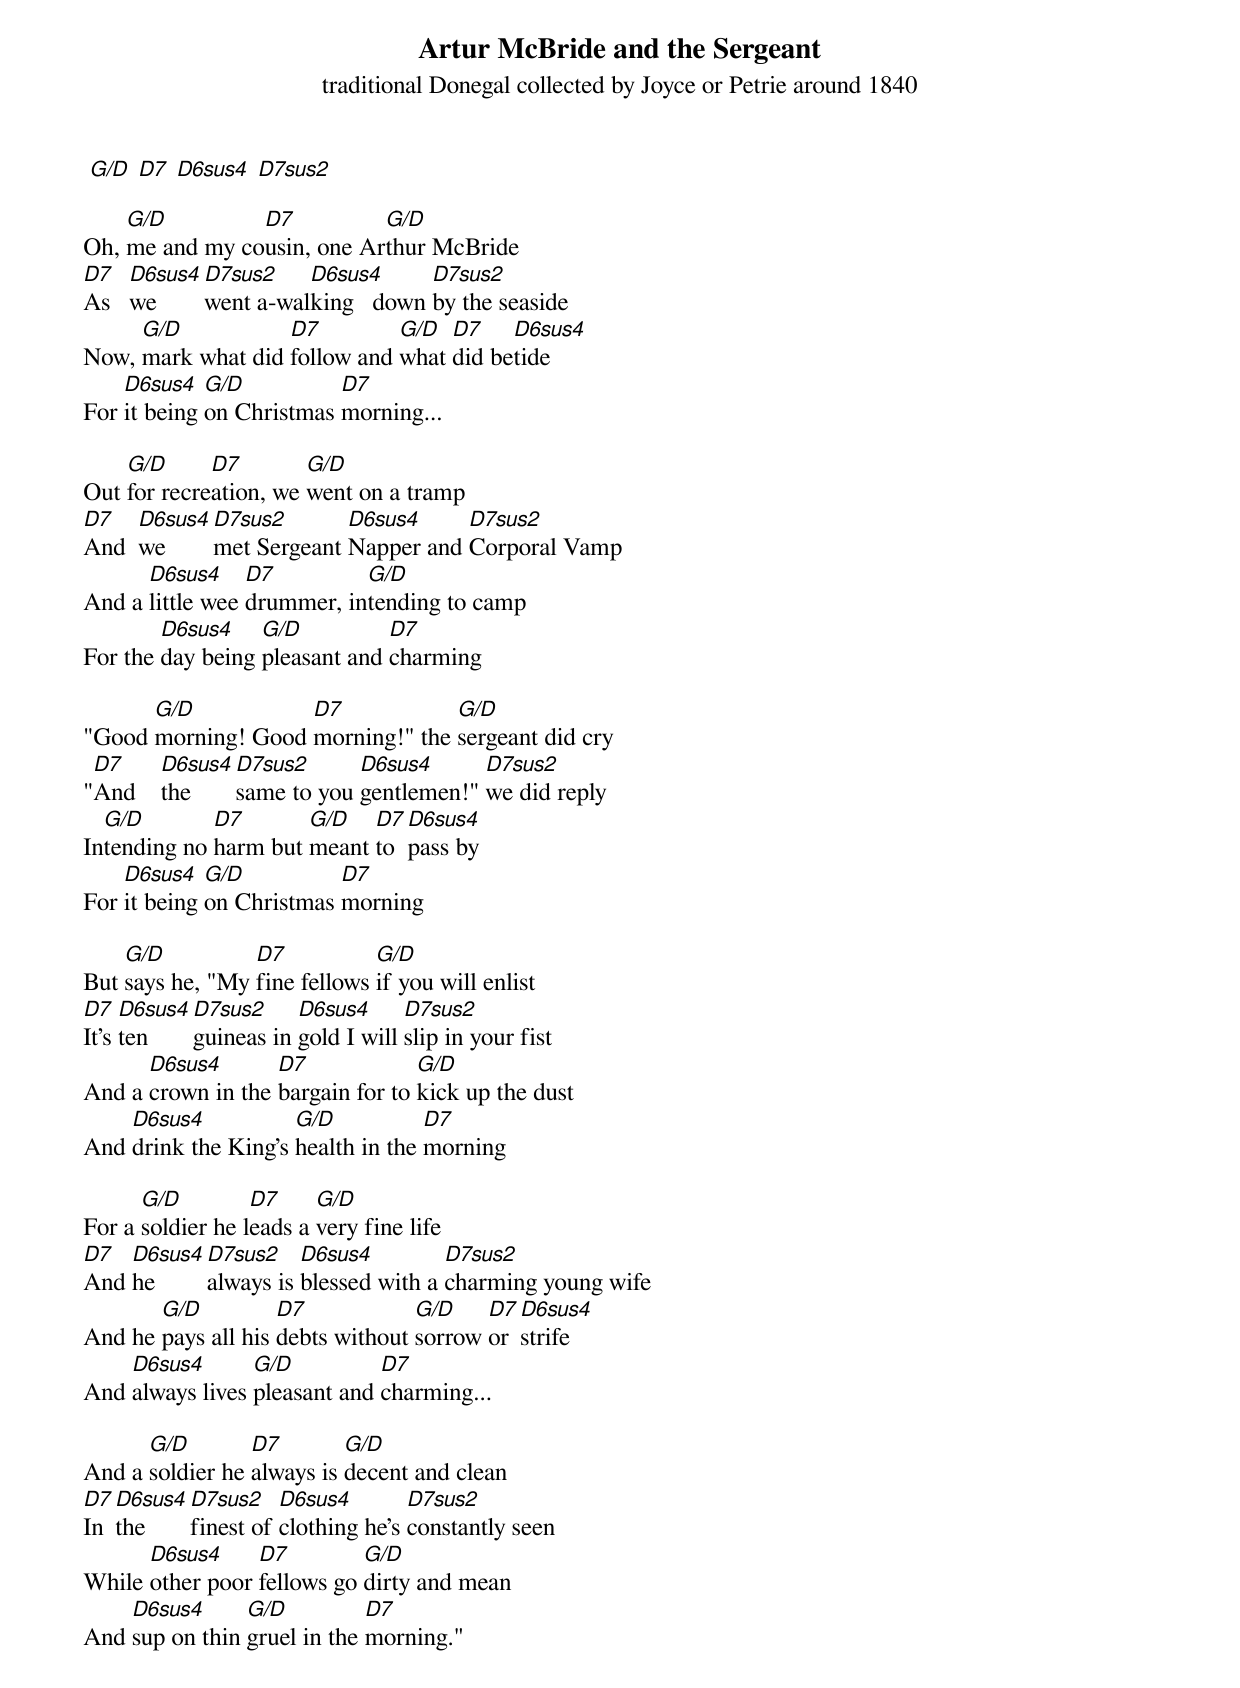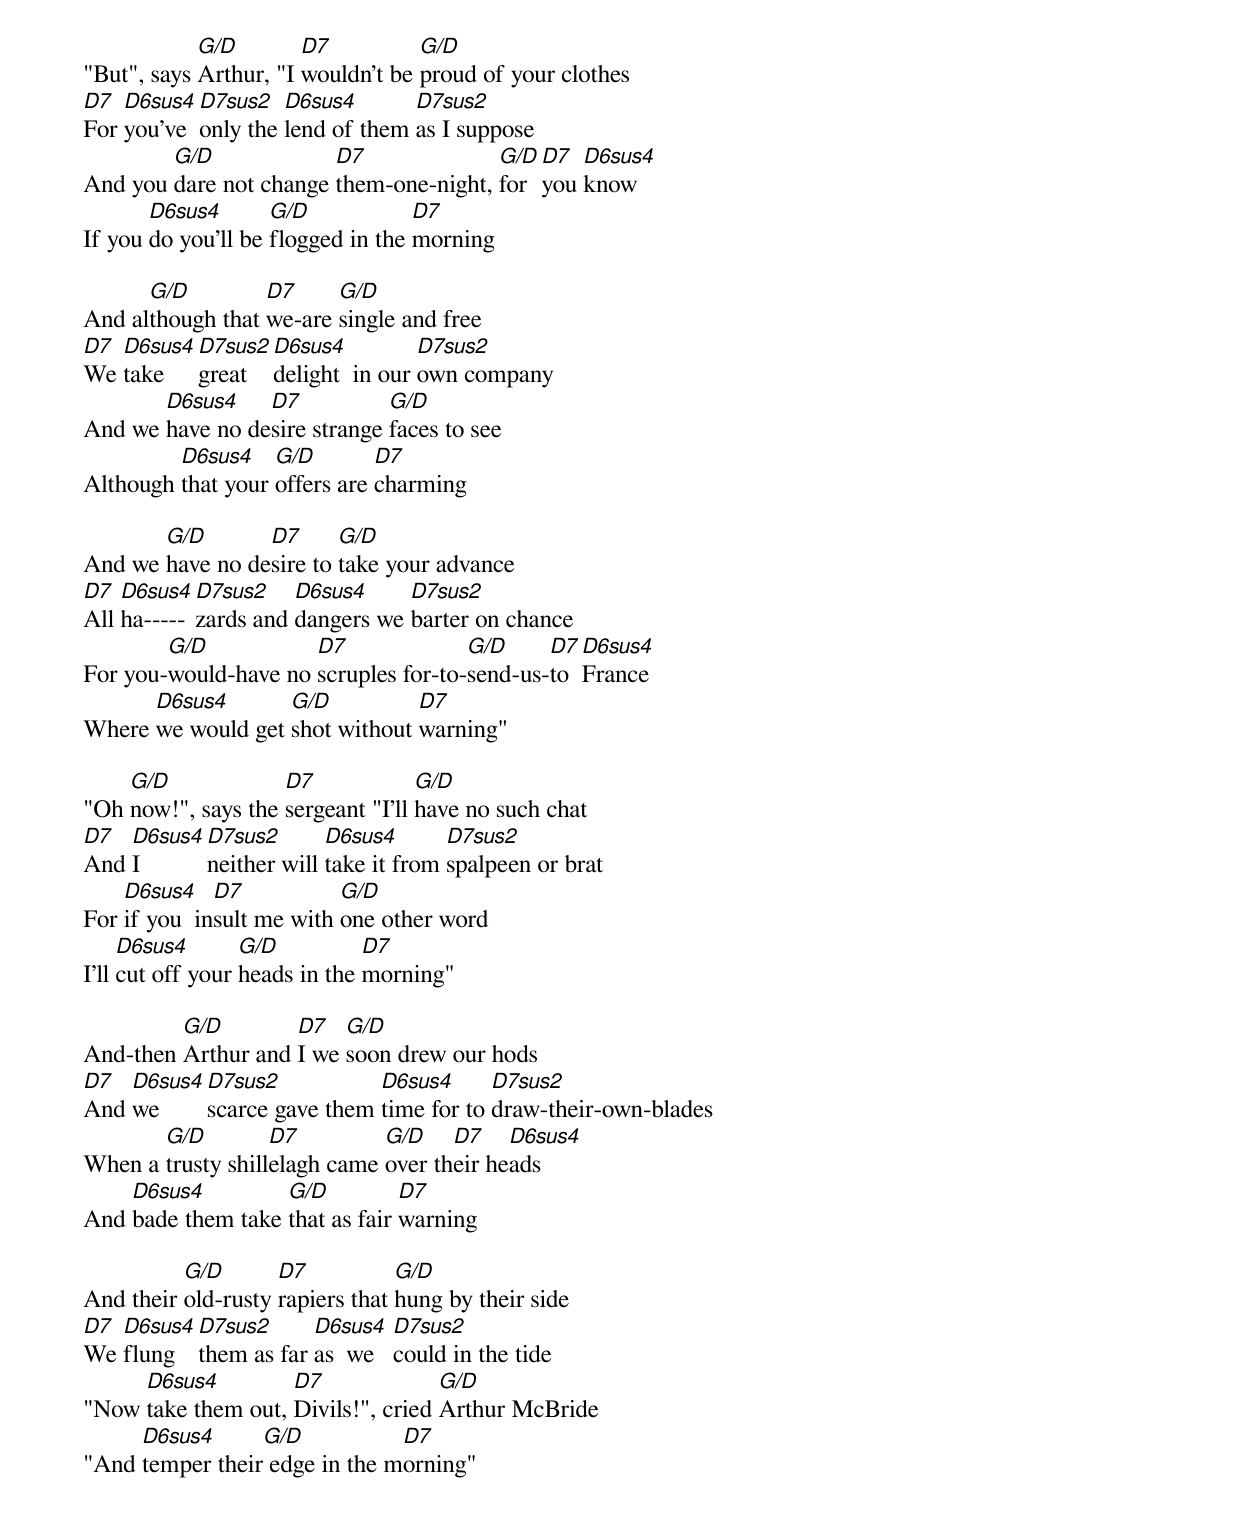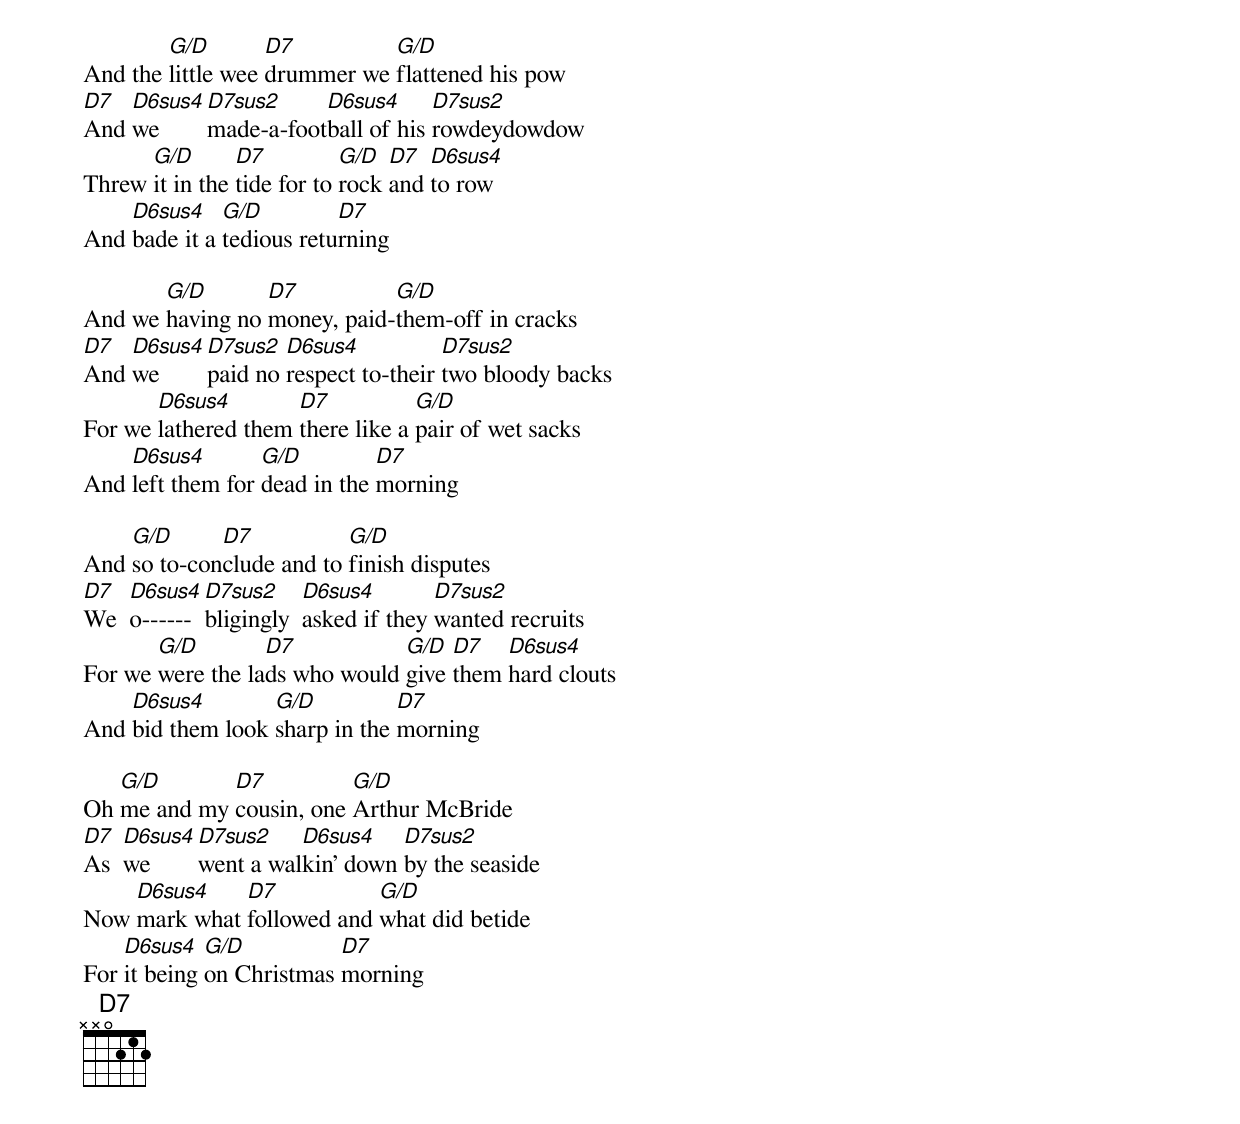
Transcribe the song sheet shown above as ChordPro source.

{title: Artur McBride and the Sergeant}
{subtitle: traditional Donegal collected by Joyce or Petrie around 1840}
 [G/D] [D7] [D6sus4] [D7sus2]

Oh, [G/D]me and my co[D7]usin, one Ar[G/D]thur McBride
[D7]As   [D6sus4]we     [D7sus2]went a-wal[D6sus4]king   down [D7sus2]by the seaside
Now, [G/D]mark what did [D7]follow and [G/D]what [D7]did be[D6sus4]tide
For [D6sus4]it being [G/D]on Christmas [D7]morning...

Out [G/D]for recre[D7]ation, we [G/D]went on a tramp
[D7]And  [D6sus4]we     [D7sus2]met Sergeant [D6sus4]Napper and [D7sus2]Corporal Vamp
And a [D6sus4]little wee [D7]drummer, in[G/D]tending to camp
For the [D6sus4]day being [G/D]pleasant and [D7]charming

"Good [G/D]morning! Good [D7]morning!" the [G/D]sergeant did cry
"[D7]And    [D6sus4]the     [D7sus2]same to you [D6sus4]gentlemen!" [D7sus2]we did reply
In[G/D]tending no [D7]harm but [G/D]meant [D7]to [D6sus4]pass by
For [D6sus4]it being [G/D]on Christmas [D7]morning

But [G/D]says he, "My [D7]fine fellows [G/D]if you will enlist
[D7]It's [D6sus4]ten     [D7sus2]guineas in [D6sus4]gold I will [D7sus2]slip in your fist
And a [D6sus4]crown in the [D7]bargain for to [G/D]kick up the dust
And [D6sus4]drink the King's [G/D]health in the [D7]morning

For a [G/D]soldier he l[D7]eads a [G/D]very fine life
[D7]And [D6sus4]he      [D7sus2]always is [D6sus4]blessed with a [D7sus2]charming young wife
And he [G/D]pays all his [D7]debts without [G/D]sorrow [D7]or [D6sus4]strife
And [D6sus4]always lives [G/D]pleasant and [D7]charming...

And a [G/D]soldier he [D7]always is [G/D]decent and clean
[D7]In [D6sus4]the     [D7sus2]finest of [D6sus4]clothing he's [D7sus2]constantly seen
While [D6sus4]other poor [D7]fellows go [G/D]dirty and mean
And [D6sus4]sup on thin [G/D]gruel in the [D7]morning."

"But", says [G/D]Arthur, "I [D7]wouldn't be [G/D]proud of your clothes
[D7]For [D6sus4]you've  [D7sus2]only the [D6sus4]lend of them [D7sus2]as I suppose
And you [G/D]dare not change [D7]them-one-night, [G/D]for [D7]you [D6sus4]know
If you [D6sus4]do you'll be [G/D]flogged in the [D7]morning

And al[G/D]though that [D7]we-are [G/D]single and free
[D7]We [D6sus4]take    [D7sus2]great   [D6sus4]delight  in our [D7sus2]own company
And we [D6sus4]have no de[D7]sire strange [G/D]faces to see
Although [D6sus4]that your [G/D]offers are [D7]charming

And we [G/D]have no de[D7]sire to [G/D]take your advance
[D7]All [D6sus4]ha-----[D7sus2]zards and [D6sus4]dangers we [D7sus2]barter on chance
For you-[G/D]would-have no [D7]scruples for-to-[G/D]send-us-[D7]to [D6sus4]France
Where [D6sus4]we would get [G/D]shot without [D7]warning"

"Oh [G/D]now!", says the [D7]sergeant "I'll [G/D]have no such chat
[D7]And [D6sus4]I       [D7sus2]neither will [D6sus4]take it from [D7sus2]spalpeen or brat
For [D6sus4]if you  in[D7]sult me with [G/D]one other word
I'll [D6sus4]cut off your [G/D]heads in the [D7]morning"

And-then [G/D]Arthur and [D7]I we [G/D]soon drew our hods
[D7]And [D6sus4]we     [D7sus2]scarce gave them [D6sus4]time for to [D7sus2]draw-their-own-blades
When a [G/D]trusty shill[D7]elagh came [G/D]over th[D7]eir he[D6sus4]ads
And [D6sus4]bade them take [G/D]that as fair [D7]warning

And their [G/D]old-rusty [D7]rapiers that [G/D]hung by their side
[D7]We [D6sus4]flung   [D7sus2]them as far [D6sus4]as  we   [D7sus2]could in the tide
"Now [D6sus4]take them out, [D7]Divils!", cried [G/D]Arthur McBride
"And [D6sus4]temper their[G/D] edge in the m[D7]orning"

And the [G/D]little wee [D7]drummer we [G/D]flattened his pow
[D7]And [D6sus4]we     [D7sus2]made-a-foot[D6sus4]ball of his [D7sus2]rowdeydowdow
Threw [G/D]it in the [D7]tide for to [G/D]rock [D7]and [D6sus4]to row
And [D6sus4]bade it a [G/D]tedious retu[D7]rning

And we [G/D]having no [D7]money, paid-[G/D]them-off in cracks
[D7]And [D6sus4]we      [D7sus2]paid no [D6sus4]respect to-their [D7sus2]two bloody backs
For we [D6sus4]lathered them [D7]there like a [G/D]pair of wet sacks
And [D6sus4]left them for [G/D]dead in the [D7]morning

And [G/D]so to-con[D7]clude and to [G/D]finish disputes
[D7]We  [D6sus4]o------[D7sus2]bligingly  [D6sus4]asked if they [D7sus2]wanted recruits
For we [G/D]were the la[D7]ds who would [G/D]give [D7]them [D6sus4]hard clouts
And [D6sus4]bid them look [G/D]sharp in the [D7]morning

Oh [G/D]me and my [D7]cousin, one [G/D]Arthur McBride
[D7]As  [D6sus4]we      [D7sus2]went a wal[D6sus4]kin' down [D7sus2]by the seaside
Now [D6sus4]mark what [D7]followed and [G/D]what did betide
For [D6sus4]it being [G/D]on Christmas [D7]morning
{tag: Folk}
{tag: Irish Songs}
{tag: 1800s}
